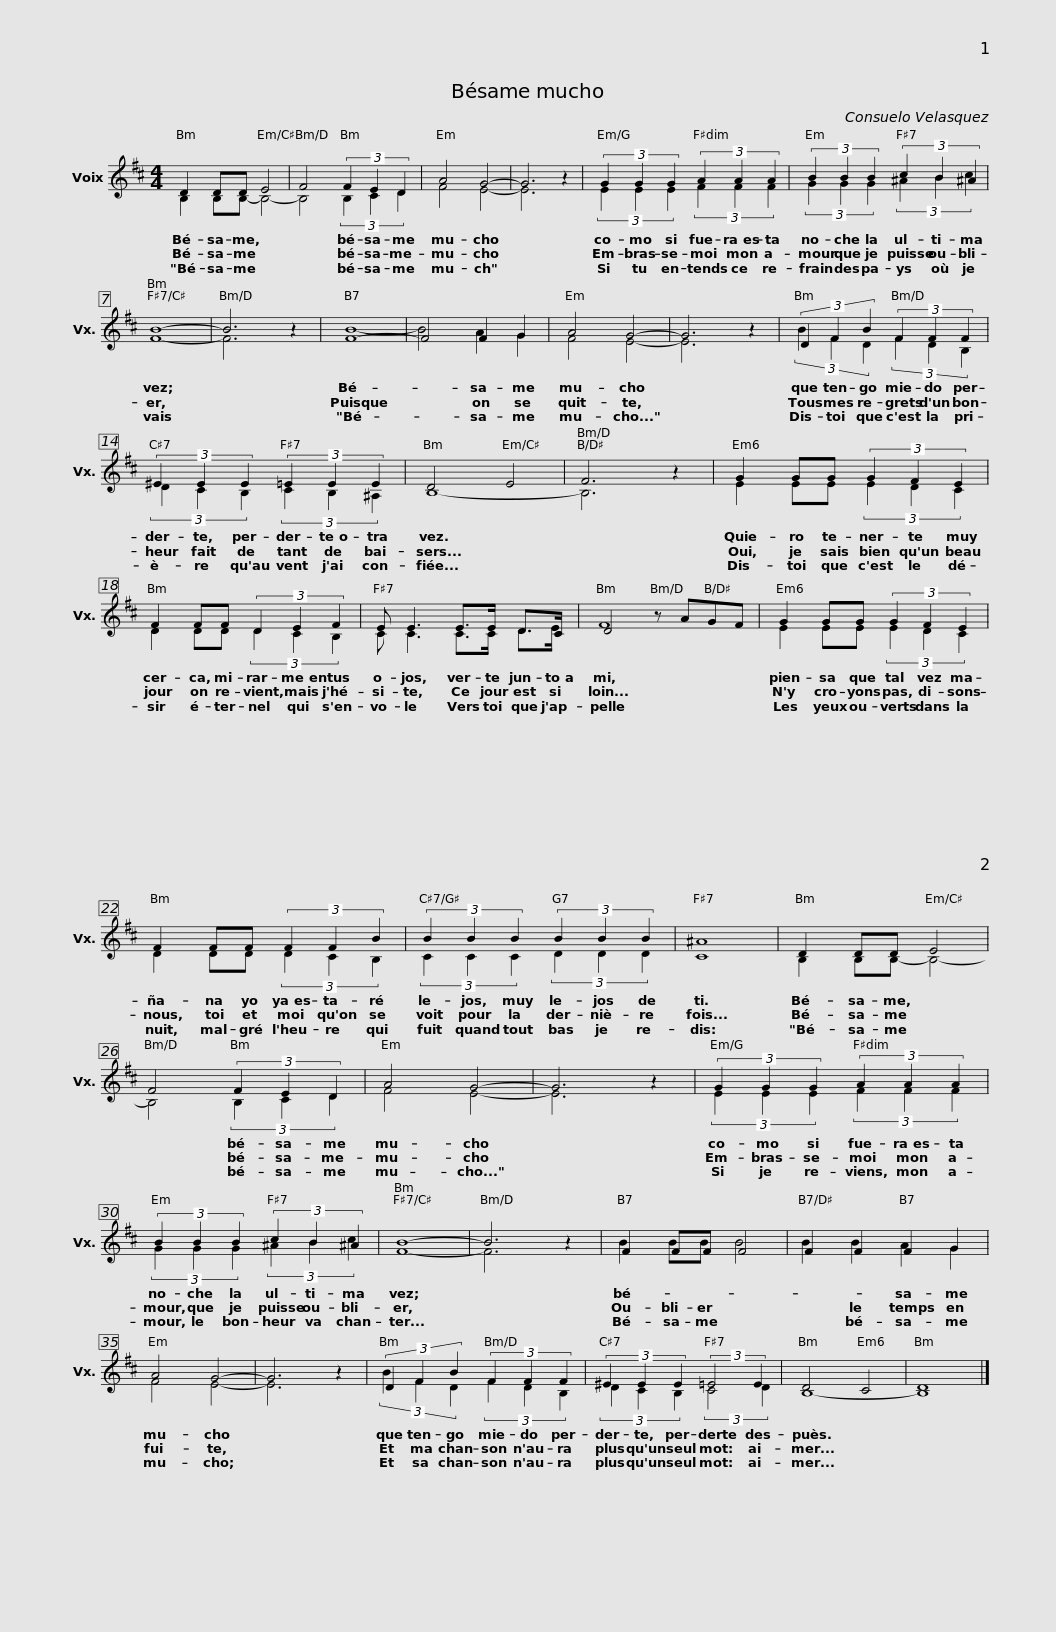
X:1
%%score ( 1 2 )
L:1/8
M:4/4
I:linebreak $
K:D
V:1 treble
V:2 treble
V:1
 D2 DD E4 | F4 (3F2 E2 D2 | A4 G4- | G6 z2 | (3G2 G2 G2 (3A2 A2 A2 | %5
 (3B2 B2 B2 (3c2 B2 ^A2 | B8- |$ B6 z2 | F8- | F4 F2 G2 | %10
 A4 G4- | G6 z2 | (3D2 F2 B2 (3F2 F2 F2 | (3^E2 E2 E2 (3=E2 E2 E2 | D4 E4 |$ %15
 F6 z2 | G2 GG (3G2 F2 E2 | F2 FF (3D2 E2 F2 | E E3 E>E D>C |$ D4 z AGF | %20
 G2 GG (3G2 F2 E2 | F2 FF (3F2 F2 B2 | (3B2 B2 B2 (3B2 B2 B2 | ^A8 |$ D2 DD E4 | %25
 F4 (3F2 E2 D2 | A4 G4- | G6 z2 | (3G2 G2 G2 (3A2 A2 A2 | (3B2 B2 B2 (3c2 B2 ^A2 |$ %30
 B8- | B6 z2 | F2 FF F4 | F2 F2 F2 G2 | A4 G4- | %35
 G6 z2 | (3D2 F2 B2 (3F2 F2 F2 | (3^E2 E2 E2 (3:2:2=E4 E2 |$ D4 C4 | D8 |] %40
V:2
 B,2 B,B,- B,4- | B,4 (3B,2 C2 D2 | F4 E4- | E6 z2 | (3E2 E2 E2 (3F2 F2 F2 | %5
 (3G2 G2 G2 (3^A2 B2 c2 | F8- |$ F6 z2 | B8- | B4 A2 G2 | %10
 F4 E4- | E6 z2 | (3B2 F2 D2 (3F2 D2 B,2 | (3D2 C2 B,2 (3C2 B,2 ^A,2 | B,8- |$ %15
 B,6 z2 | E2 EE (3E2 D2 C2 | D2 DD (3D2 C2 B,2 | C C3 C>C D>E |$ F8 | %20
 E2 EE (3E2 D2 C2 | D2 DD (3D2 C2 B,2 | (3C2 C2 C2 (3D2 D2 D2 | C8 |$ B,2 B,B,- B,4- | %25
 B,4 (3B,2 C2 D2 | F4 E4- | E6 z2 | (3E2 E2 E2 (3F2 F2 F2 | (3G2 G2 G2 (3^A2 B2 c2 |$ %30
 F8- | F6 z2 | B2 BB B4 | B2 B2 A2 G2 | F4 E4- | %35
 E6 z2 | (3B2 F2 D2 (3F2 D2 B,2 | (3D2 C2 B,2 (3:2:2C4 D2 |$ B,8- | B,8 |] %40
